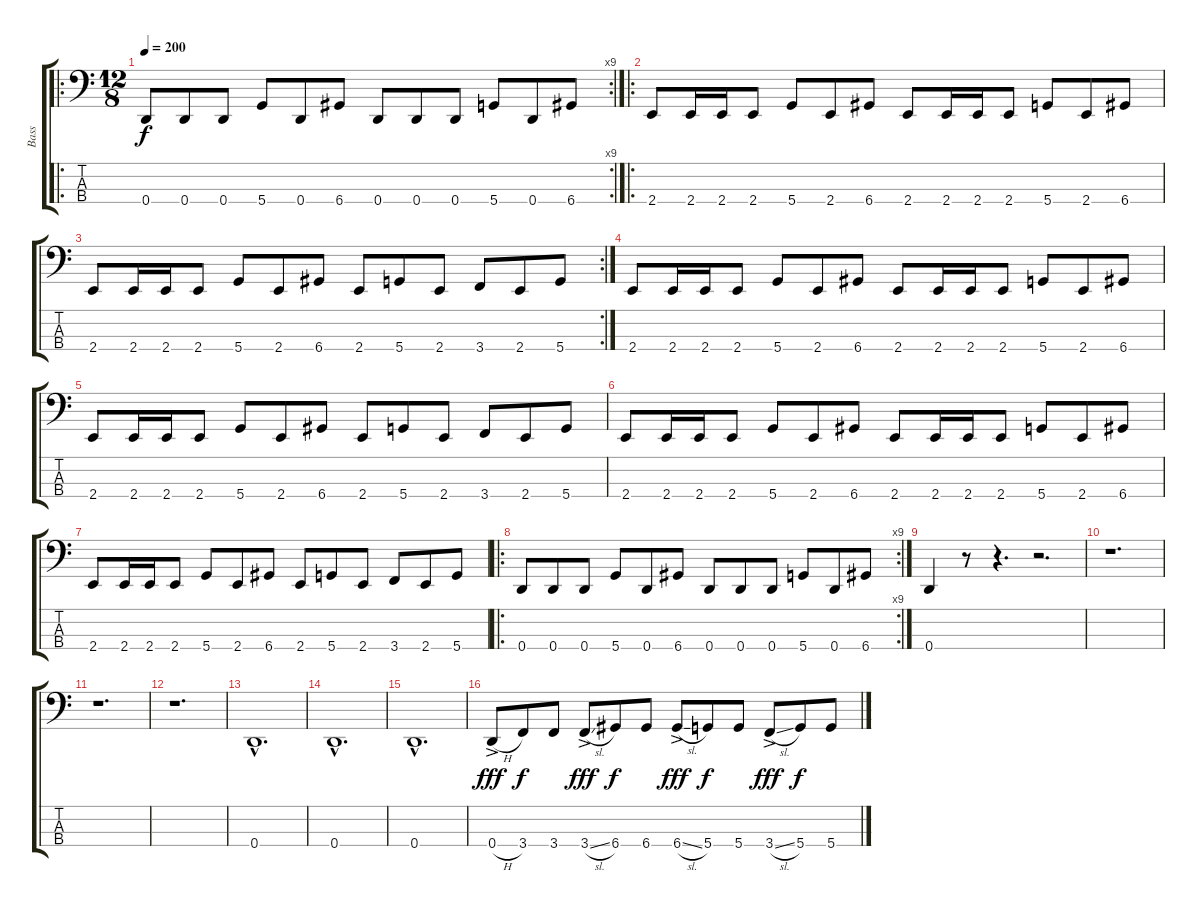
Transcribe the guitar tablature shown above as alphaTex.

\track ("Bass" "Bass") {instrument electricbasspick}
\staff {score tabs}
\tuning (G2 D2 A1 D1) {hide}
\ro
\rc 9
\ts (12 8)
\tempo 200
\clef f4
\ks c
0.4.8{dy f instrument electricbasspick} 0.4.8 0.4.8 5.4.8 0.4.8 6.4.8 0.4.8 0.4.8 0.4.8 5.4.8 0.4.8 6.4.8 |
\ro
2.4.8 2.4.16 2.4.16 2.4.8 5.4.8 2.4.8 6.4.8 2.4.8 2.4.16 2.4.16 2.4.8 5.4.8 2.4.8 6.4.8 |
\rc 2
2.4.8 2.4.16 2.4.16 2.4.8 5.4.8 2.4.8 6.4.8 2.4.8 5.4.8 2.4.8 3.4.8 2.4.8 5.4.8 |
2.4.8 2.4.16 2.4.16 2.4.8 5.4.8 2.4.8 6.4.8 2.4.8 2.4.16 2.4.16 2.4.8 5.4.8 2.4.8 6.4.8 |
2.4.8 2.4.16 2.4.16 2.4.8 5.4.8 2.4.8 6.4.8 2.4.8 5.4.8 2.4.8 3.4.8 2.4.8 5.4.8 |
2.4.8 2.4.16 2.4.16 2.4.8 5.4.8 2.4.8 6.4.8 2.4.8 2.4.16 2.4.16 2.4.8 5.4.8 2.4.8 6.4.8 |
2.4.8 2.4.16 2.4.16 2.4.8 5.4.8 2.4.8 6.4.8 2.4.8 5.4.8 2.4.8 3.4.8 2.4.8 5.4.8 |
\ro
\rc 9
0.4.8 0.4.8 0.4.8 5.4.8 0.4.8 6.4.8 0.4.8 0.4.8 0.4.8 5.4.8 0.4.8 6.4.8 |
0.4.4 r.8 r.4{d} r.2{d} |
r.1{d} |
r.1{d} |
r.1{d} |
0.4{hac}.1{d} |
0.4{hac}.1{d} |
0.4{hac}.1{d} |
0.4{h ac}.8{dy fff} 3.4.8{dy f} 3.4.8 3.4{sl ac}.8{dy fff} 6.4.8{dy f} 6.4.8 6.4{sl ac}.8{dy fff} 5.4.8{dy f} 5.4.8 3.4{sl ac}.8{dy fff} 5.4.8{dy f} 5.4.8
